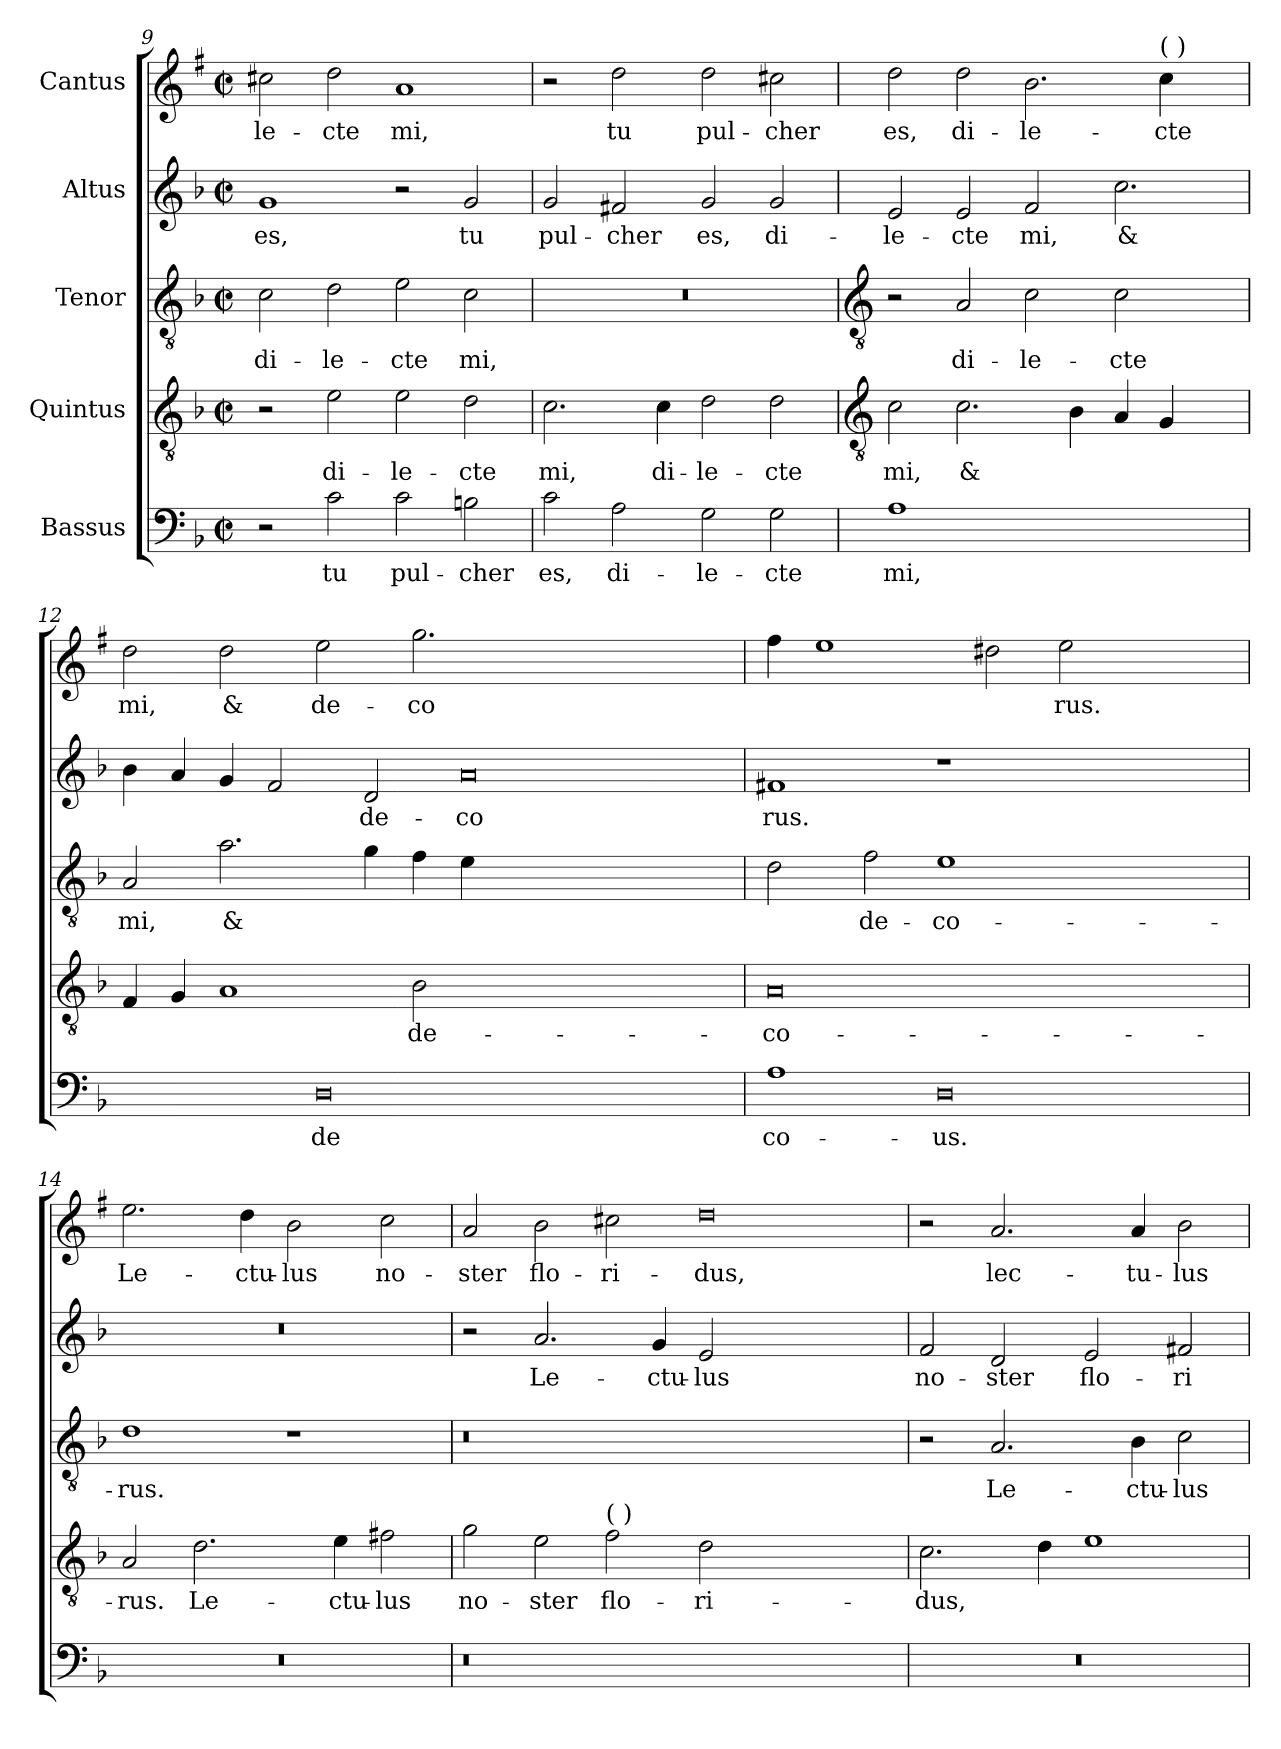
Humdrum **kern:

**kern	**text	**kern	**text	**kern	**text	**kern	**text	**kern	**text
*part5	*part5	*part4	*part4	*part3	*part3	*part2	*part2	*part1	*part1
*staff5	*staff5	*staff4	*staff4	*staff3	*staff3	*staff2	*staff2	*staff1	*staff1
*I"Bassus	*	*I"Quintus	*	*I"Tenor	*	*I"Altus	*	*I"Cantus	*
*clefF4	*	*clefGv2	*	*clefGv2	*	*clefG2	*	*clefG2	*
*	*	*	*	*	*	*	*	*ITrd1c2	*
*k[b-]	*	*k[b-]	*	*k[b-]	*	*k[b-]	*	*k[b-]	*
*F:	*	*F:	*	*F:	*	*F:	*	*F:	*
*M4/2	*	*M4/2	*	*M4/2	*	*M4/2	*	*M4/2	*
*met(c|)	*	*met(c|)	*	*met(c|)	*	*met(c|)	*	*met(c|)	*
=9	=9	=9	=9	=9	=9	=9	=9	=9	=9
!	!	!	!	!	!LO:LY:b	!	!LO:LY:b	!	!LO:LY:b
2r	.	2r	.	2c	di-	1g	es,	2bn	-le-
!	!LO:LY:b	!	!LO:LY:b	!	!LO:LY:b	!	!	!	!LO:LY:b
2c	tu	2e	di-	2d	-le-	.	.	2cc	-cte
!	!LO:LY:b	!	!LO:LY:b	!	!LO:LY:b	!	!	!	!LO:LY:b
2c	pul-	2e	-le-	2e	-cte	2r	.	1g	mi,
!	!LO:LY:b	!	!LO:LY:b	!	!LO:LY:b	!	!LO:LY:b	!	!
2Bn	-cher	2d	-cte	2c	mi,	2g	tu	.	.
=10	=10	=10	=10	=10	=10	=10	=10	=10	=10
!	!LO:LY:b	!	!LO:LY:b	!	!	!	!LO:LY:b	!	!
2c	es,	2.c	mi,	0r	.	2g	pul-	2r	.
!	!LO:LY:b	!	!	!	!	!	!LO:LY:b	!	!LO:LY:b
2A	di-	.	.	.	.	2f#	-cher	2cc	tu
!	!	!	!LO:LY:b	!	!	!	!	!	!
.	.	4c	di-	.	.	.	.	.	.
!	!LO:LY:b	!	!LO:LY:b	!	!	!	!LO:LY:b	!	!LO:LY:b
2G	-le-	2d	-le-	.	.	2g	es,	2cc	pul-
!	!LO:LY:b	!	!LO:LY:b	!	!	!	!LO:LY:b	!	!LO:LY:b
2G	-cte	2d	-cte	.	.	2g	di-	2bn	-cher
!!LO:LB:g=z
=11	=11	=11	=11	=11	=11	=11	=11	=11	=11
*	*	*clefGv2	*	*clefGv2	*	*	*	*	*
!	!LO:LY:b	!	!LO:LY:b	!	!	!	!LO:LY:b	!	!LO:LY:b
1A	mi,	2c	mi,	2r	.	2e	-le-	2cc	es,
!	!	!	!LO:LY:b	!	!LO:LY:b	!	!LO:LY:b	!	!LO:LY:b
.	.	2.c	&	2A	di-	2e	-cte	2cc	di-
!	!LO:LY:b	!	!	!	!LO:LY:b	!	!LO:LY:b	!	!LO:LY:b
[1Fyy	&	.	.	2c	-le-	2f	mi,	2.a	-le-
.	.	4B-	.	.	.	.	.	.	.
!	!	!	!	!	!LO:LY:b	!	!LO:LY:b	!	!
.	.	4A	.	2c	-cte	2.cc	&	.	.
!	!	!	!	!	!	!	!	!LO:TX:a:t=(  )	!
!	!	!	!	!	!	!	!	!	!LO:LY:b
.	.	4G	.	.	.	.	.	4b-	-cte
4ryy	.	4ryy	.	4ryy	.	.	.	4ryy	.
=12	=12	=12	=12	=12	=12	=12	=12	=12	=12
!	!	!	!	!	!LO:LY:b	!	!	!	!LO:LY:b
2.Fyy_	.	4F	.	2A	mi,	4b-	.	2cc	mi,
.	.	4G	.	.	.	4a	.	.	.
!	!	!	!	!	!LO:LY:b	!	!	!	!LO:LY:b
.	.	1A	.	2.a	&	4g	.	2cc	&
4Fyy]	.	.	.	.	.	2f	.	.	.
!	!LO:LY:b	!	!	!	!	!	!	!	!LO:LY:b
0D	de	.	.	.	.	.	.	2dd	de-
!	!	!	!	!	!	!	!LO:LY:b	!	!
.	.	.	.	4g	.	2d	de-	.	.
!	!	!	!LO:LY:b	!	!	!	!	!	!LO:LY:b
.	.	2B-	de-	4f	.	.	.	2.ff	-co
!	!	!	!	!	!	!	!LO:LY:b	!	!
.	.	.	.	4e	.	0a	-co	.	.
.	.	1..ryy	.	1..ryy	.	.	.	.	.
.	.	.	.	.	.	.	.	1.ryy	.
2.ryy	.	.	.	.	.	.	.	.	.
=13	=13	=13	=13	=13	=13	=13	=13	=13	=13
!	!LO:LY:b	!	!LO:LY:b	!	!	!	!LO:LY:b	!	!
1A	co-	0A	-co-	2d	.	1f#X	rus.	4ee	.
.	.	.	.	.	.	.	.	1dd	.
!	!	!	!	!	!LO:LY:b	!	!	!	!
.	.	.	.	2f	de-	.	.	.	.
!	!LO:LY:b	!	!	!	!LO:LY:b	!	!	!	!
0D	-us.	.	.	1e	-co-	1r	.	.	.
.	.	.	.	.	.	.	.	2cc#	.
!	!	!	!	!	!	!	!	!	!LO:LY:b
.	.	.	.	.	.	.	.	2dd	rus.
.	.	1ryy	.	1ryy	.	1ryy	.	.	.
.	.	.	.	.	.	.	.	2.ryy	.
=14	=14	=14	=14	=14	=14	=14	=14	=14	=14
!	!	!	!LO:LY:b	!	!LO:LY:b	!	!	!	!LO:LY:b
0r	.	2A	-rus.	1d	-rus.	0r	.	2.dd	Le-
!	!	!	!LO:LY:b	!	!	!	!	!	!
.	.	2.d	Le-	.	.	.	.	.	.
!	!	!	!	!	!	!	!	!	!LO:LY:b
.	.	.	.	.	.	.	.	4cc	-ctu-
!	!	!	!	!	!	!	!	!	!LO:LY:b
.	.	.	.	1r	.	.	.	2a	-lus
!	!	!	!LO:LY:b	!	!	!	!	!	!
.	.	4e	-ctu-	.	.	.	.	.	.
!	!	!	!LO:LY:b	!	!	!	!	!	!LO:LY:b
.	.	2f#	-lus	.	.	.	.	2b-	no-
=15	=15	=15	=15	=15	=15	=15	=15	=15	=15
!	!	!	!LO:LY:b	!	!	!	!	!	!LO:LY:b
0r	.	2g	no-	0r	.	2r	.	2g	-ster
!	!	!	!LO:LY:b	!	!	!	!LO:LY:b	!	!LO:LY:b
.	.	2e	-ster	.	.	2.a	Le-	2a	flo-
!	!	!LO:TX:a:t=(  )	!	!	!	!	!	!	!
!	!	!	!LO:LY:b	!	!	!	!	!	!LO:LY:b
.	.	2f	flo-	.	.	.	.	2bn	-ri-
!	!	!	!	!	!	!	!LO:LY:b	!	!
.	.	.	.	.	.	4g	-ctu-	.	.
!	!	!	!LO:LY:b	!	!	!	!LO:LY:b	!	!LO:LY:b
.	.	2d	-ri-	.	.	2e	-lus	0cc	-dus,
1.ryy	.	1.ryy	.	1.ryy	.	1.ryy	.	.	.
!!LO:LB:g=z
=16	=16	=16	=16	=16	=16	=16	=16	=16	=16
!	!	!	!LO:LY:b	!	!	!	!LO:LY:b	!	!
0r	.	2.c	-dus,	2r	.	2f	no-	2r	.
!	!	!	!	!	!LO:LY:b	!	!LO:LY:b	!	!LO:LY:b
.	.	.	.	2.A	Le-	2d	-ster	2.g	lec-
.	.	4d	.	.	.	.	.	.	.
!	!	!	!	!	!	!	!LO:LY:b	!	!
.	.	1e	.	.	.	2e	flo-	.	.
!	!	!	!	!	!LO:LY:b	!	!	!	!LO:LY:b
.	.	.	.	4B-	-ctu-	.	.	4g	-tu-
!	!	!	!	!	!LO:LY:b	!	!LO:LY:b	!	!LO:LY:b
.	.	.	.	2c	-lus	2f#	-ri-	2a	-lus
=	=	=	=	=	=	=	=	=	=
*-	*-	*-	*-	*-	*-	*-	*-	*-	*-
